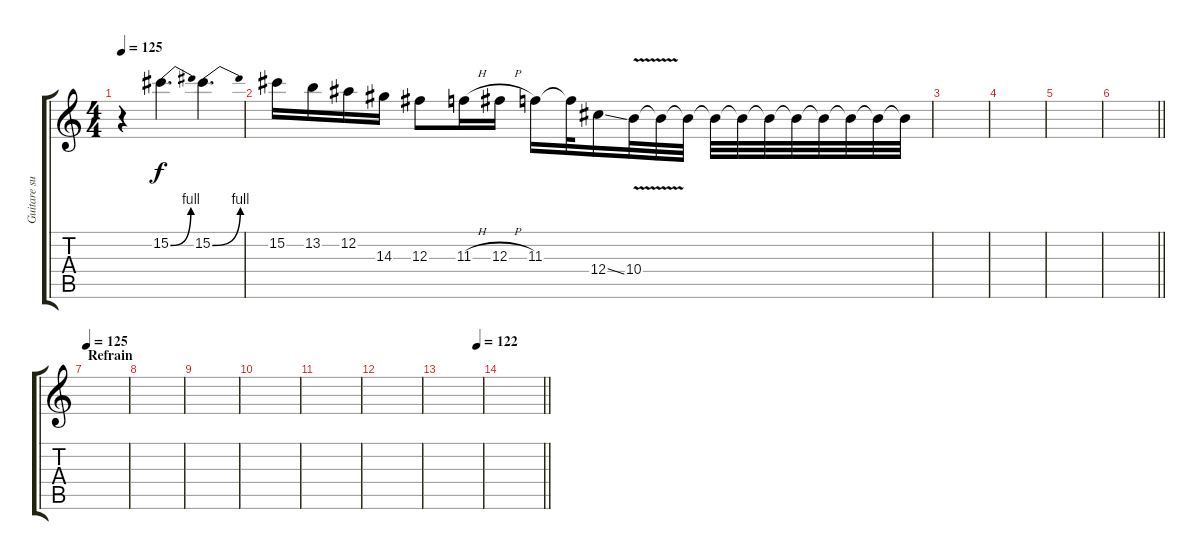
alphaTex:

\track ("Guitare supplémentaire" "Guitare su") {instrument distortionguitar}
\staff {score tabs}
\tuning (Eb4 Bb3 Gb3 Db3 Ab2 Eb2) {hide}
\ts (4 4)
\tempo 125
\clef g2
\ks c
r.4{dy f} 15.2{be (bend 0 0 60 4)}.4{d volume 11} 15.2{be (bend 0 0 60 4)}.4{d} |
15.2.16 13.2.16 12.2.16 14.3.16 12.3.8 11.3{h}.16 12.3{h}.16 11.3.16 11.3{t}.32 12.4{ss}.16 10.4{v}.32 10.4{t}.32 10.4{t}.32 10.4{t}.32 10.4{t}.32 10.4{t}.32 10.4{t}.32 10.4{t}.32 10.4{t}.32 10.4{t}.32 10.4{t}.32 |
|
|
|
\barLineRight lightlight
|
\section ("" "Refrain")
\tempo 125
|
|
|
|
|
|
\tempo (122 0.875)
|
\barLineRight lightlight
